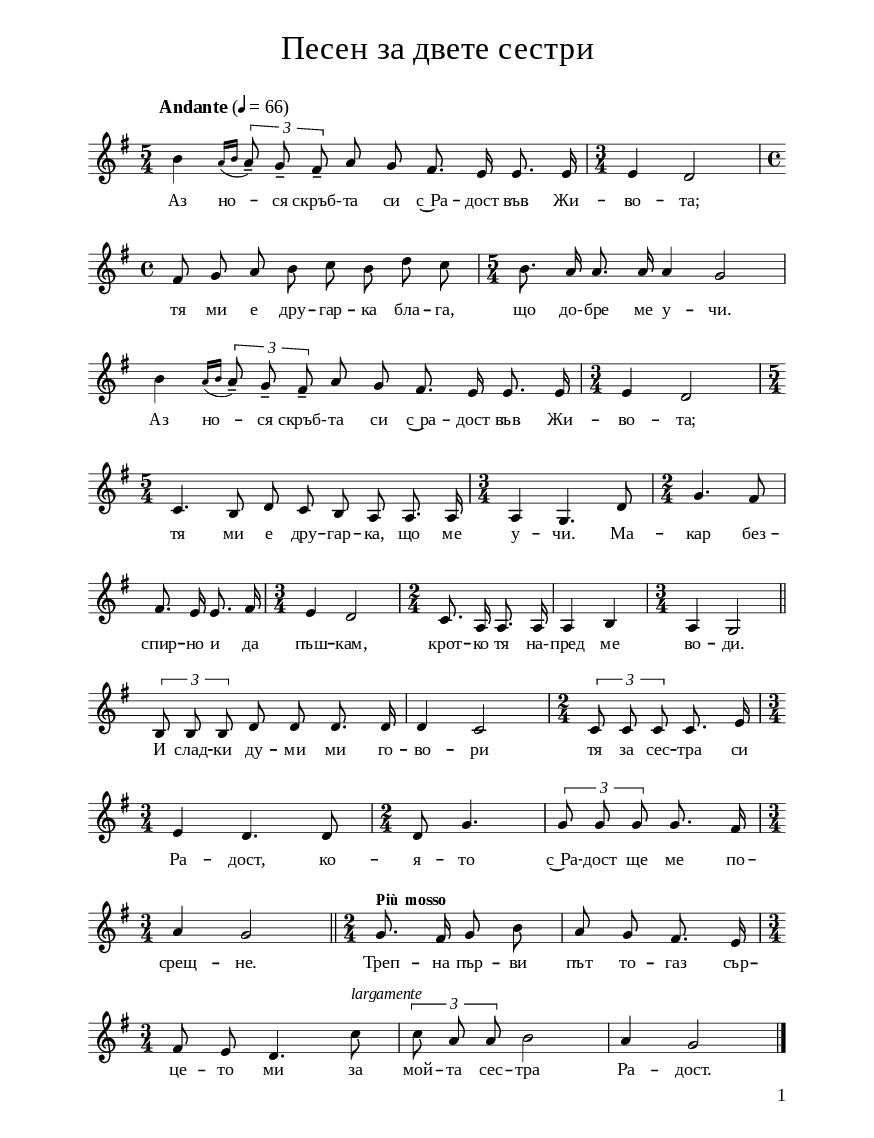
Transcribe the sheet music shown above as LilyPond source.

\version "2.24.2"

% include paper part and global functions
\include "include/globals.ily"

\bookpart {
  \label #'ref180
  \tocItem \markup "Песен за двете сестри"
  \include "include/bookpart-paper.ily"
  \score {
    \include "include/score-layout.ily"

    \new Voice \absolute {
      \clef treble
      \key g \major
      \time 5/4
      \tempoFunc "Andante" 4 "66"
      \autoBeamOff
      b'4
      \grace {  a'16 ( [  b'16 ] } \times 2/3 {
        a'8 )
        --  g'8 --  fis'8 --
      }
      a'8  g'8  fis'8.  e'16  e'8. e'16 | % 2
      \time 3/4   % 2
      e'4  d'2 \break | % 3
      \time 4/4   % 3
      fis'8  g'8  a'8  b'8  c''8
      b'8  d''8  c''8 | % 4
      \time 5/4  b'8.  a'16  a'8.  a'16  a'4 g'2 \break | % 5
      b'4
      \grace { a'16 ( [ b'16 ] } \times 2/3 {
        a'8 )
        -- g'8 -- fis'8 --
      }
      a'8 g'8 fis'8. e'16 e'8.
      e'16 | % 6
      \time 3/4  | % 6
      e'4 d'2 \break | % 7
      \time 5/4  | % 7
      c'4. b8 d'8 c'8 b8 a8
      a8. a16 | % 8
      \time 3/4  | % 8
      a4 g4. d'8 | % 9
      \time 2/4  | % 9
      g'4. fis'8 \break |
      fis'8. e'16 e'8. fis'16 | % 11
      \time 3/4  | % 11
      e'4 d'2 | % 12
      \time 2/4  | % 12
      c'8. a16 a8. a16 | % 13
      a4 b4 | % 14
      \time 3/4  | % 14
      a4 g2 \bar "||"
      \break | % 15
      \times 2/3  {
        b8 b8 b8
      }
      d'8 d'8 d'8. d'16 | % 16
      d'4 c'2 | % 17
      \time 2/4  | % 17
      \times 2/3  {
        c'8 c'8 c'8
      }
      c'8. e'16 \break | % 18
      \time 3/4  | % 18
      e'4 d'4. d'8 | % 19
      \time 2/4  | % 19
      d'8 g'4. |
      \times 2/3  {
        g'8 g'8 g'8
      }
      g'8. fis'16 \break | % 21
      \time 3/4  | % 21
      a'4 g'2 \bar "||"
      \time 2/4  | % 22
      g'8. ^\markup{ \bold {Più mosso} } fis'16
      g'8  b'8 | % 23
      a'8 g'8 fis'8. e'16 \break | % 24
      \time 3/4  | % 24
      fis'8 e'8 d'4.  c''8 ^\markup{
        \italic {largamente}
      }
      | % 25
      \times 2/3  {
        c''8 a'8 a'8
      }
      b'2 | % 26
      a'4 g'2 \bar "|."

    }
    \addlyrics {
      Аз  но -- ся "скръб-" -- та си
      с~Ра -- дост във Жи -- во -- та;
      тя ми е дру -- гар -- ка бла --
      га, що "до-" -- бре ме у -- чи. Аз
      но -- ся "скръб-" -- та си
      с~ра -- дост във Жи -- во -- та;
      тя ми е дру -- гар -- ка, що ме
      у -- чи. Ма -- кар без -- спир -- но
      и да пъш -- кам, крот -- ко тя "на-"
      -- пред ме во -- ди. И слад -- ки
      ду -- ми ми го -- во -- ри тя за
      сес -- тра си Ра -- дост, ко -- я --
      то с~Ра -- дост ще ме по -- срещ
      -- не. Треп -- на пър -- ви път то
      -- газ сър -- це -- то ми за мой --
      та сес -- тра Ра -- дост.
    }

    \header {
      title = \titleFunc "Песен за двете сестри" "Pesen za dvete sestri"
    }

    \midi{}

  }



}
